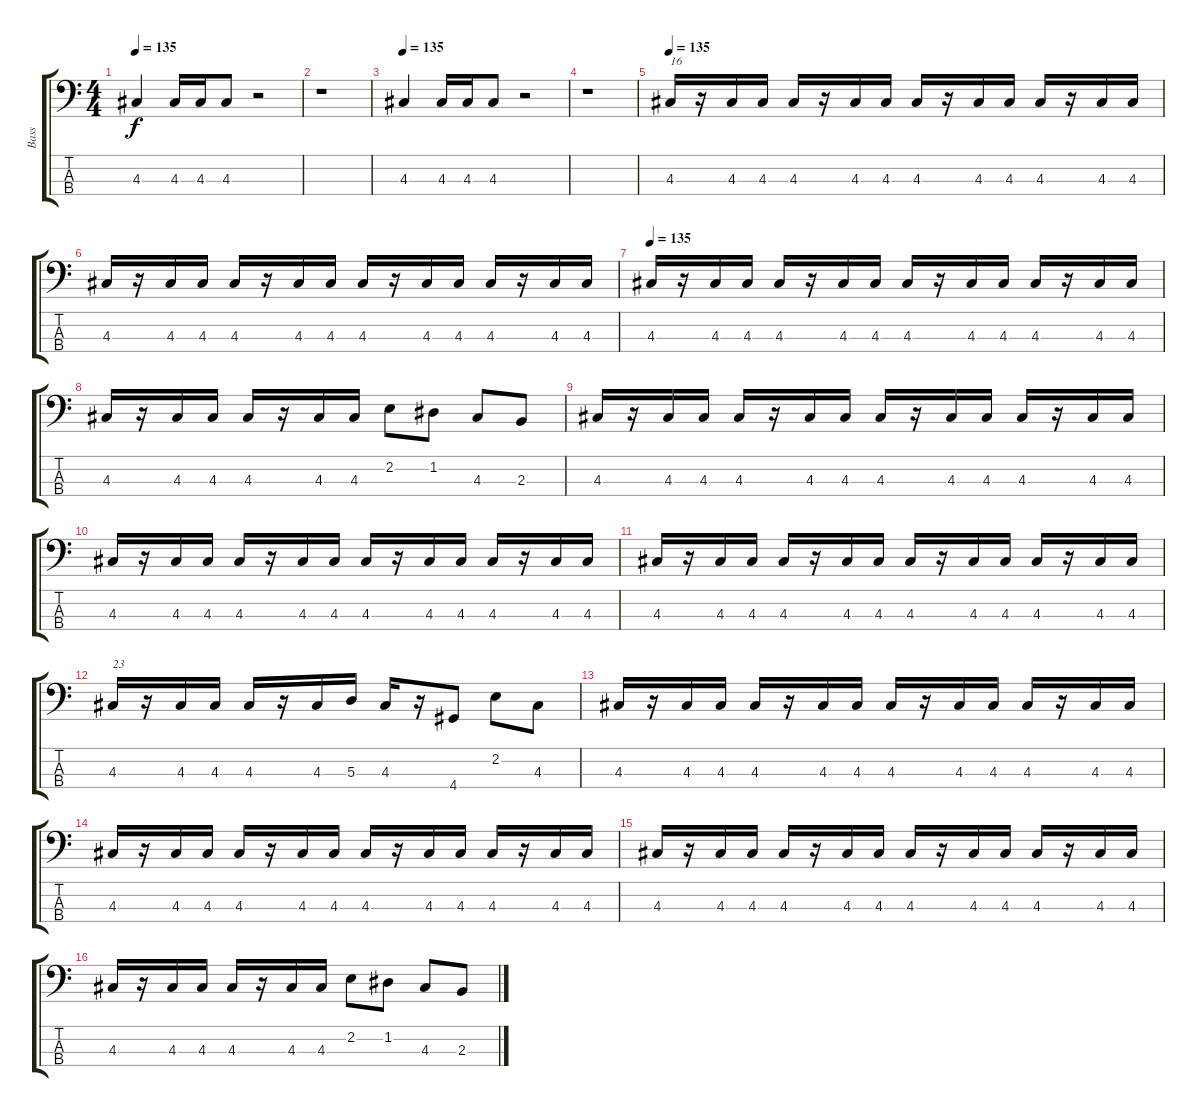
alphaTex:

\track ("Bass" "Bass") {instrument electricbassfinger}
\staff {score tabs}
\tuning (G2 D2 A1 E1) {hide}
\ts (4 4)
\tempo 135
\clef f4
\ks c
4.3.4{dy f} 4.3.16 4.3.16 4.3.8 r.2 |
r.1 |
\tempo 135
4.3.4 4.3.16 4.3.16 4.3.8 r.2 |
r.1 |
\tempo 135
4.3.16{txt "16"} r.16 4.3.16 4.3.16 4.3.16 r.16 4.3.16 4.3.16 4.3.16 r.16 4.3.16 4.3.16 4.3.16 r.16 4.3.16 4.3.16 |
4.3.16 r.16 4.3.16 4.3.16 4.3.16 r.16 4.3.16 4.3.16 4.3.16 r.16 4.3.16 4.3.16 4.3.16 r.16 4.3.16 4.3.16 |
\tempo 135
4.3.16 r.16 4.3.16 4.3.16 4.3.16 r.16 4.3.16 4.3.16 4.3.16 r.16 4.3.16 4.3.16 4.3.16 r.16 4.3.16 4.3.16 |
4.3.16 r.16 4.3.16 4.3.16 4.3.16 r.16 4.3.16 4.3.16 2.2.8 1.2.8 4.3.8 2.3.8 |
4.3.16 r.16 4.3.16 4.3.16 4.3.16 r.16 4.3.16 4.3.16 4.3.16 r.16 4.3.16 4.3.16 4.3.16 r.16 4.3.16 4.3.16 |
4.3.16 r.16 4.3.16 4.3.16 4.3.16 r.16 4.3.16 4.3.16 4.3.16 r.16 4.3.16 4.3.16 4.3.16 r.16 4.3.16 4.3.16 |
4.3.16 r.16 4.3.16 4.3.16 4.3.16 r.16 4.3.16 4.3.16 4.3.16 r.16 4.3.16 4.3.16 4.3.16 r.16 4.3.16 4.3.16 |
4.3.16{txt "23"} r.16 4.3.16 4.3.16 4.3.16 r.16 4.3.16 5.3.16 4.3.16 r.16 4.4.8 2.2.8 4.3.8 |
4.3.16 r.16 4.3.16 4.3.16 4.3.16 r.16 4.3.16 4.3.16 4.3.16 r.16 4.3.16 4.3.16 4.3.16 r.16 4.3.16 4.3.16 |
4.3.16 r.16 4.3.16 4.3.16 4.3.16 r.16 4.3.16 4.3.16 4.3.16 r.16 4.3.16 4.3.16 4.3.16 r.16 4.3.16 4.3.16 |
4.3.16 r.16 4.3.16 4.3.16 4.3.16 r.16 4.3.16 4.3.16 4.3.16 r.16 4.3.16 4.3.16 4.3.16 r.16 4.3.16 4.3.16 |
4.3.16 r.16 4.3.16 4.3.16 4.3.16 r.16 4.3.16 4.3.16 2.2.8 1.2.8 4.3.8 2.3.8
